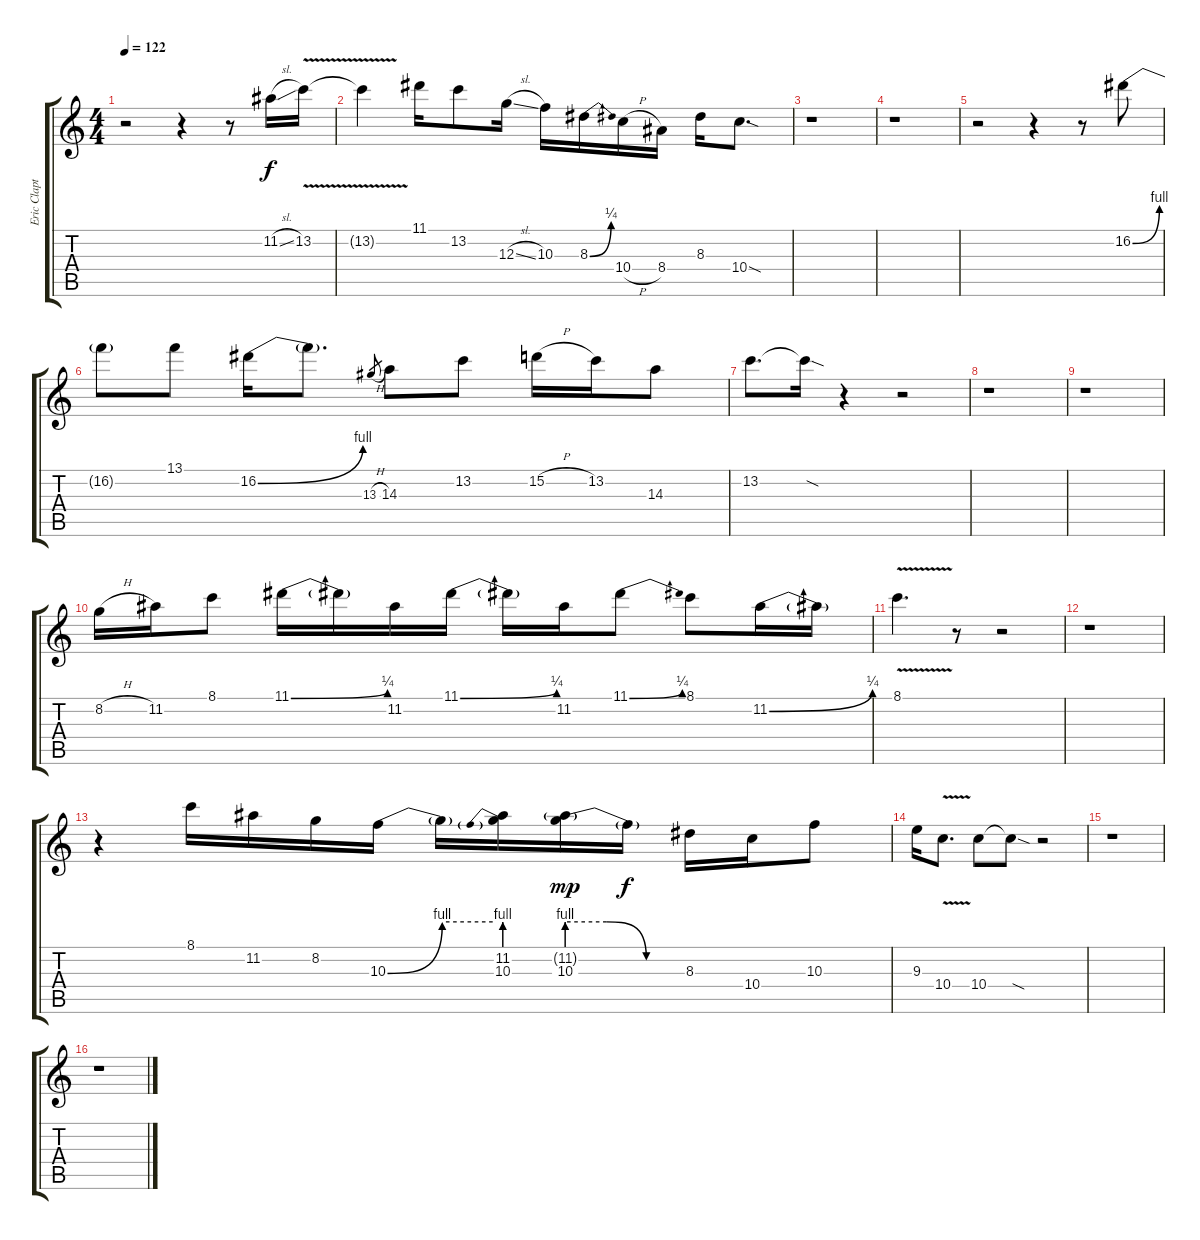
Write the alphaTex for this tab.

\track ("Eric Clapton - Guitar 1" "Eric Clapt") {instrument distortionguitar}
\staff {score tabs}
\tuning (E4 B3 G3 D3 A2 E2) {hide}
\ts (4 4)
\tempo 122
\clef g2
\ks c
r.2{dy f} r.4 r.8 11.2{sl}.16 13.2{v}.16 |
13.2{v t}.4 11.1.16 13.2.8 12.3{sl}.16 10.3.16 8.3{be (bend 0 0 60 1)}.16 10.4{h}.16 8.4.16 8.3.16 10.4{sod}.8{d} |
r.1 |
r.1 |
r.2 r.4 r.8 16.2{be (bend 0 0 60 4)}.8 |
16.2{t}.8 13.1.8 16.2{be (bend 0 0 60 4)}.16 16.2{t}.8{d} 13.3{h}.8{gr} 14.3.8 13.2.8 15.2{h}.16 13.2.16 14.3.8 |
13.2.8{d} 13.2{sod t}.16 r.4 r.2 |
r.1 |
r.1 |
8.2{h}.16 11.2.16 8.1.8 11.1{be (bend 0 0 60 1)}.16 11.1{t}.16 11.2.16 11.1{be (bend 0 0 60 1)}.16 11.1{t}.16 11.2.16 11.1{be (bend 0 0 60 1)}.8 8.1.8 11.2{be (bend 0 0 60 1)}.16 11.2{t}.16 |
8.1{v}.4{d} r.8 r.2 |
r.1 |
r.4 8.1.16 11.2.16 8.2.16 10.3{be (bend 0 0 60 4)}.16 10.3{be (hold 0 4 60 4) t}.16 (11.2 10.3{be (prebend 0 4 60 4)}).16 (11.2{g} 10.3{be (custom 0 4 20 4 40 0 60 0)}).16{dy mp} 10.3{t}.16{dy f} 8.3.16 10.4.16 10.3.8 |
9.3.16 10.4{v}.8{d} 10.4.8 10.4{sod t}.8 r.2 |
r.1 |
r.1
